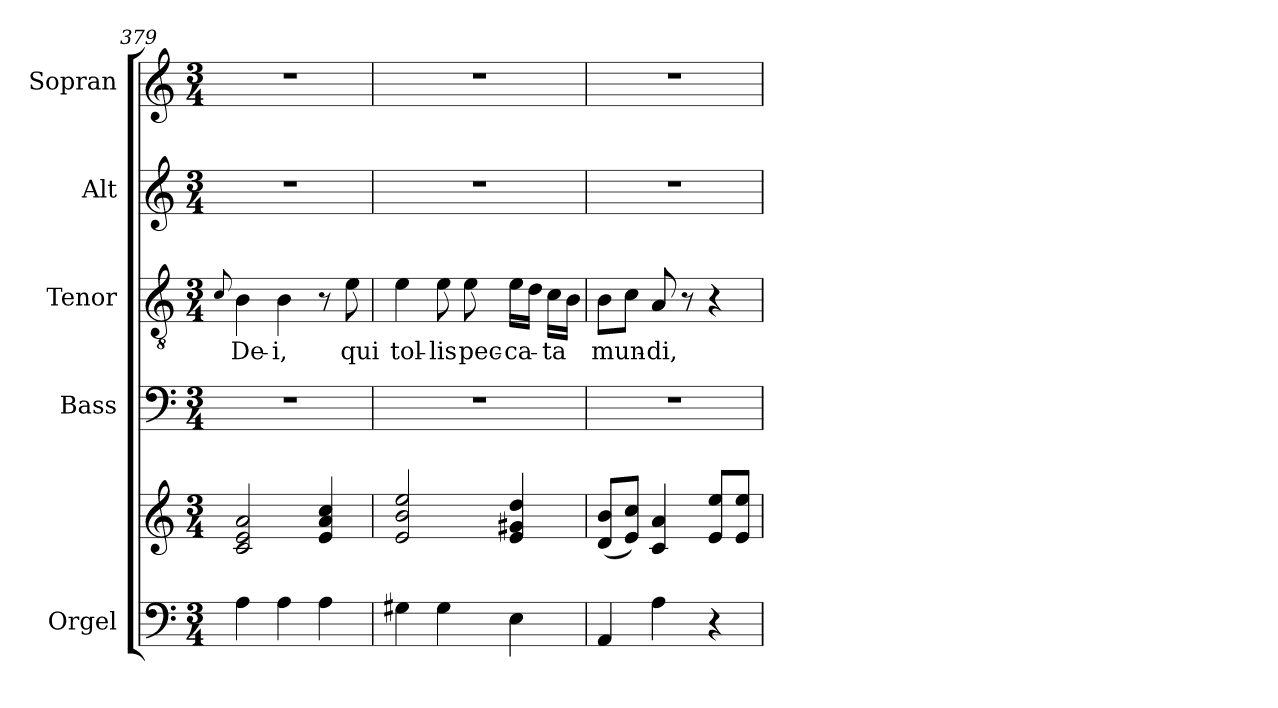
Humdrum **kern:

**kern	**kern	**kern	**kern	**text	**kern	**kern
*part5	*part5	*part4	*part3	*part3	*part2	*part1
*staff6	*staff5	*staff4	*staff3	*staff3	*staff2	*staff1
*I"Orgel	*	*I"Bass	*I"Tenor	*	*I"Alt	*I"Sopran
*I'Org.	*	*I'B.	*I'T.	*	*I'A.	*I'S.
*clefF4	*clefG2	*clefF4	*clefGv2	*	*clefG2	*clefG2
*k[]	*k[]	*k[]	*k[]	*	*k[]	*k[]
*C:	*C:	*C:	*C:	*	*C:	*C:
*M3/4	*M3/4	*M3/4	*M3/4	*	*M3/4	*M3/4
=379	=379	=379	=379	=379	=379	=379
.	.	.	8qqc/	.	.	.
!	!	!	!	!LO:LY:b	!	!
4A\	2c/ 2e/ 2a/	2.r	4B\	De-	2.r	2.r
!	!	!	!	!LO:LY:b	!	!
4A\	.	.	4B\	-i,	.	.
4A\	4e/ 4a/ 4cc/	.	8r	.	.	.
!	!	!	!	!LO:LY:b	!	!
.	.	.	8e\	qui	.	.
=380	=380	=380	=380	=380	=380	=380
!	!	!	!	!LO:LY:b	!	!
4G#X\	2e/ 2b/ 2ee/	2.r	4e\	tol-	2.r	2.r
!	!	!	!	!LO:LY:b	!	!
4G#\	.	.	8e\	-lis	.	.
!	!	!	!	!LO:LY:b	!	!
.	.	.	8e\	pec-	.	.
!	!	!	!	!LO:LY:b	!	!
4E\	4e/ 4g#X/ 4dd/	.	16e\LL	-ca-	.	.
.	.	.	16d\JJ	.	.	.
!	!	!	!	!LO:LY:b	!	!
.	.	.	16c\LL	-ta	.	.
.	.	.	16B\JJ	.	.	.
!!LO:LB:g=z
=381	=381	=381	=381	=381	=381	=381
!	!	!	!	!LO:LY:b	!	!
4AA/	(<8d/ 8b/L	2.r	8B\L	mun-	2.r	2.r
.	8e/ 8cc/J)	.	8c\J	.	.	.
!	!	!	!	!LO:LY:b	!	!
4A\	4c/ 4a/	.	8A/	-di,	.	.
.	.	.	8r	.	.	.
4r	8e/ 8ee/L	.	4r	.	.	.
.	8e/ 8ee/J	.	.	.	.	.
=	=	=	=	=	=	=
*-	*-	*-	*-	*-	*-	*-
